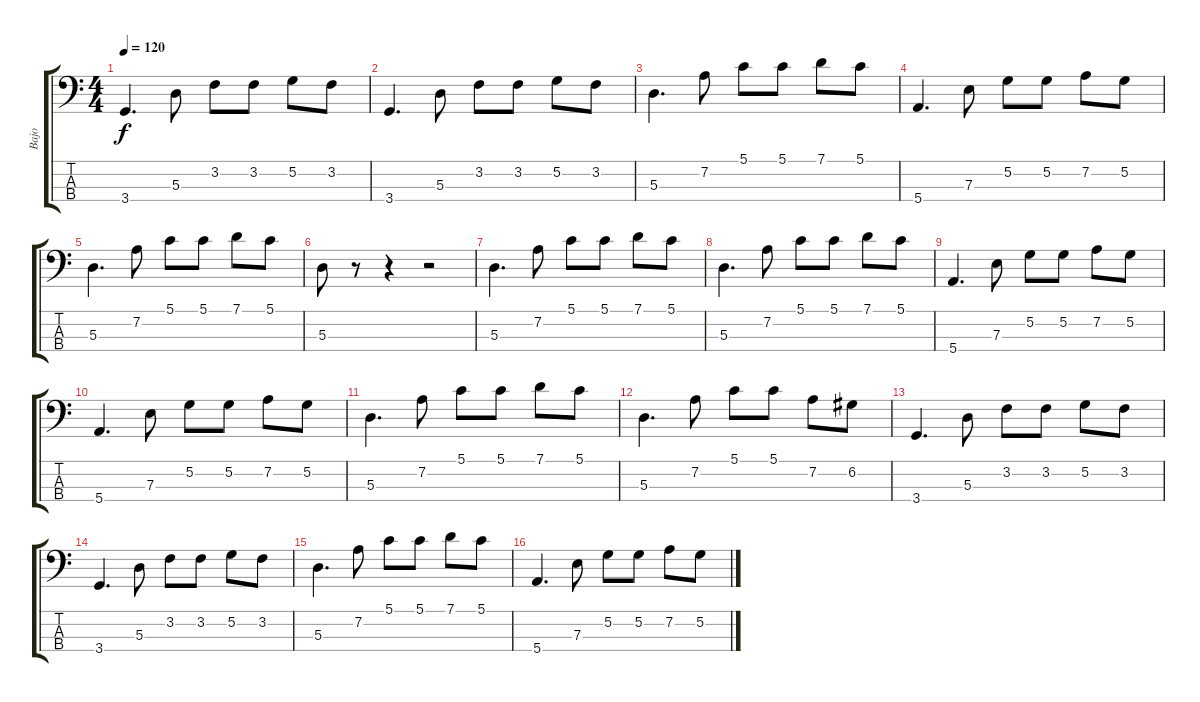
\track ("Bajo" "Bajo") {instrument electricbassfinger}
\staff {score tabs}
\tuning (G2 D2 A1 E1) {hide}
\ts (4 4)
\tempo 120
\clef f4
\ks c
3.4.4{d dy f} 5.3.8 3.2.8 3.2.8 5.2.8 3.2.8 |
3.4.4{d} 5.3.8 3.2.8 3.2.8 5.2.8 3.2.8 |
5.3.4{d} 7.2.8 5.1.8 5.1.8 7.1.8 5.1.8 |
5.4.4{d} 7.3.8 5.2.8 5.2.8 7.2.8 5.2.8 |
5.3.4{d} 7.2.8 5.1.8 5.1.8 7.1.8 5.1.8 |
5.3.8 r.8 r.4 r.2 |
5.3.4{d} 7.2.8 5.1.8 5.1.8 7.1.8 5.1.8 |
5.3.4{d} 7.2.8 5.1.8 5.1.8 7.1.8 5.1.8 |
5.4.4{d} 7.3.8 5.2.8 5.2.8 7.2.8 5.2.8 |
5.4.4{d} 7.3.8 5.2.8 5.2.8 7.2.8 5.2.8 |
5.3.4{d} 7.2.8 5.1.8 5.1.8 7.1.8 5.1.8 |
5.3.4{d} 7.2.8 5.1.8 5.1.8 7.2.8 6.2.8 |
3.4.4{d} 5.3.8 3.2.8 3.2.8 5.2.8 3.2.8 |
3.4.4{d} 5.3.8 3.2.8 3.2.8 5.2.8 3.2.8 |
5.3.4{d} 7.2.8 5.1.8 5.1.8 7.1.8 5.1.8 |
5.4.4{d} 7.3.8 5.2.8 5.2.8 7.2.8 5.2.8
